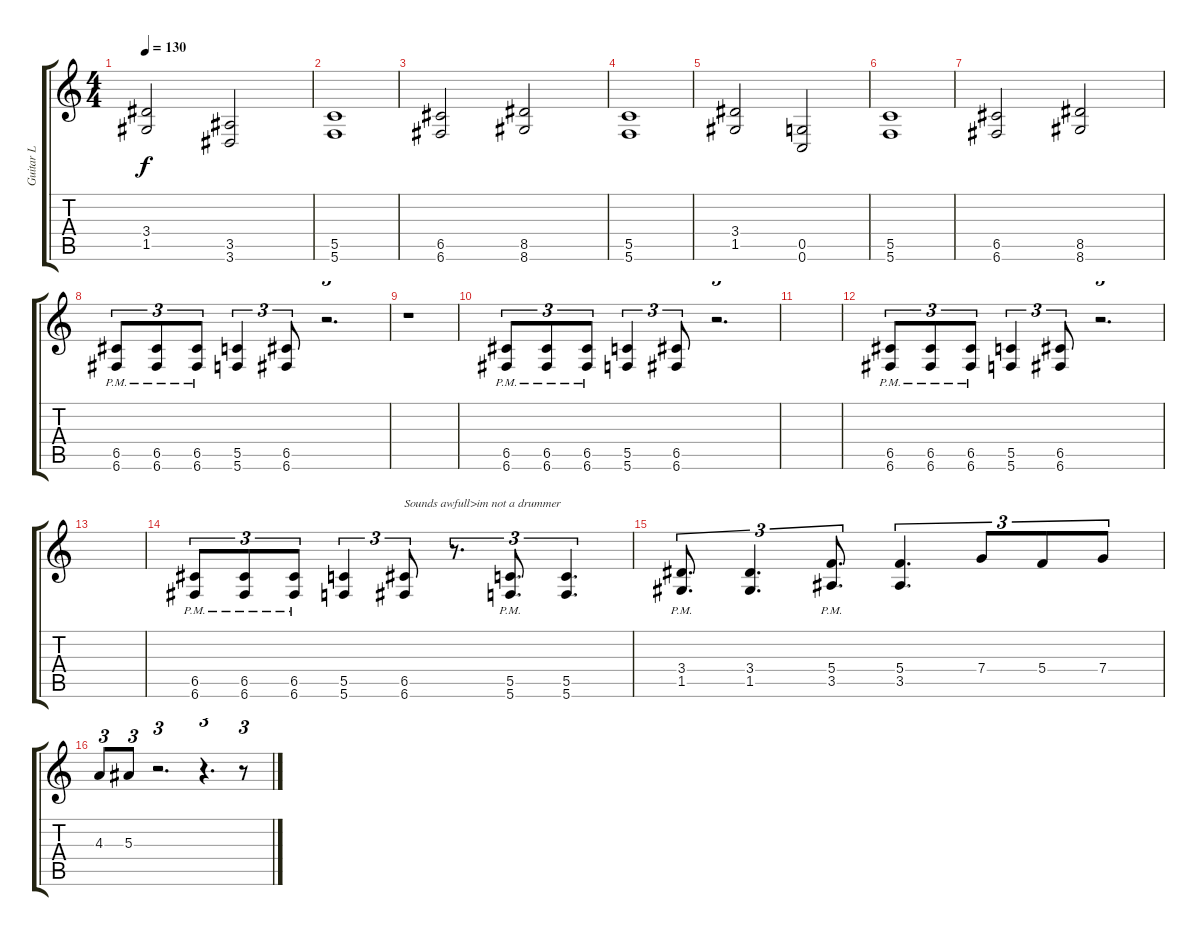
\track ("Guitar L" "Guitar L") {instrument overdrivenguitar}
\staff {score tabs}
\tuning (D4 A3 F3 C3 G2 C2) {hide}
\ts (4 4)
\tempo 130
\clef g2
\ks c
(3.4 1.5).2{dy f} (3.5 3.6).2 |
(5.5 5.6).1 |
(6.5 6.6).2 (8.5 8.6).2 |
(5.5 5.6).1 |
(3.4 1.5).2 (0.5 0.6).2 |
(5.5 5.6).1 |
(6.5 6.6).2 (8.5 8.6).2 |
(6.5{pm} 6.6{pm}).8{tu (3 2)} (6.5{pm} 6.6{pm}).8{tu (3 2)} (6.5{pm} 6.6{pm}).8{tu (3 2)} (5.5 5.6).4{tu (3 2)} (6.5 6.6).8{tu (3 2)} r.2{d tu (3 2)} |
r.1 |
(6.5{pm} 6.6{pm}).8{tu (3 2)} (6.5{pm} 6.6{pm}).8{tu (3 2)} (6.5{pm} 6.6{pm}).8{tu (3 2)} (5.5 5.6).4{tu (3 2)} (6.5 6.6).8{tu (3 2)} r.2{d tu (3 2)} |
|
(6.5{pm} 6.6{pm}).8{tu (3 2)} (6.5{pm} 6.6{pm}).8{tu (3 2)} (6.5{pm} 6.6{pm}).8{tu (3 2)} (5.5 5.6).4{tu (3 2)} (6.5 6.6).8{tu (3 2)} r.2{d tu (3 2)} |
|
(6.5{pm} 6.6{pm}).8{tu (3 2)} (6.5{pm} 6.6{pm}).8{tu (3 2)} (6.5{pm} 6.6{pm}).8{tu (3 2)} (5.5 5.6).4{tu (3 2)} (6.5 6.6).8{tu (3 2) txt "Sounds awfull>im not a drummer"} r.8{d tu (3 2)} (5.5 5.6{pm}).8{d tu (3 2)} (5.5 5.6).4{d tu (3 2)} |
(3.4 1.5{pm}).8{d tu (3 2)} (3.4 1.5).4{d tu (3 2)} (5.4{pm} 3.5{pm}).8{d tu (3 2)} (5.4 3.5).4{d tu (3 2)} 7.4.8{tu (3 2)} 5.4.8{tu (3 2)} 7.4.8{tu (3 2)} |
4.3.8{tu (3 2)} 5.3.8{tu (3 2)} r.2{d tu (3 2)} r.4{d tu (3 2)} r.8{tu (3 2)}
